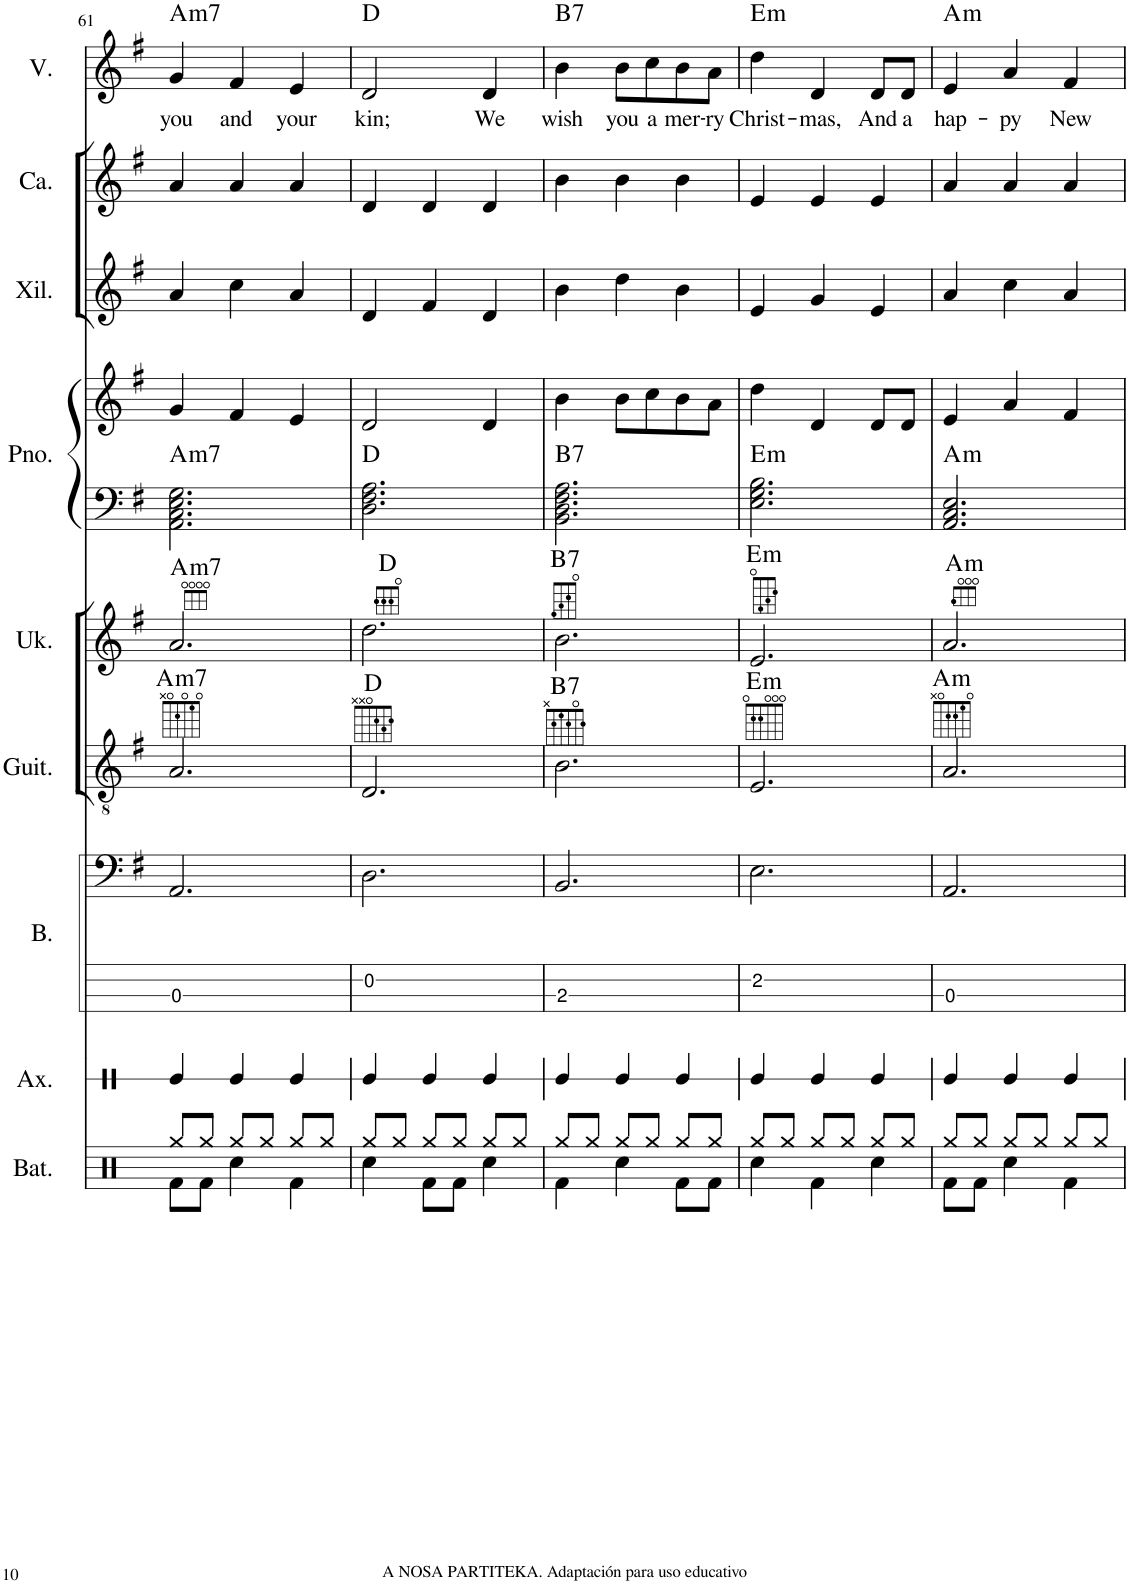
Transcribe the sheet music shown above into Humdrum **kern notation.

**kern	**kern	**kern	**kern	**kern	**harte	**kern	**harte	**kern	**kern	**harte	**kern	**kern	**kern	**text	**harte
*part9	*part8	*part7	*part7	*part6	*part6	*part5	*part5	*part4	*part4	*part4	*part3	*part2	*part1	*part1	*part1
*staff11	*staff10	*staff9	*staff8	*staff7	*	*staff6	*	*staff5	*staff4	*	*staff3	*staff2	*staff1	*staff1	*
*I"Batería	*I"Axóuxeres	*I"Baixo	*	*I"Guitarra	*	*I"Ukelele	*	*I"Piano	*	*	*I"Xilófono	*I"Carillón	*I"Voz	*	*
*I'Bat.	*I'Ax.	*I'B.	*	*I'Guit.	*	*I'Uk.	*	*I'Pno.	*	*	*I'Xil.	*I'Ca.	*I'V.	*	*
!!LO:PB:g=z
*clefX	*clefX	*	*clefF4	*clefGv2	*	*clefG2	*	*clefF4	*clefG2	*	*clefG2	*clefG2	*clefG2	*	*
*	*	*Trd7c12	*Trd7c12	*	*	*	*	*	*	*	*Trd-7c-12	*Trd-14c-24	*	*	*
*k[b-e-]	*k[]	*k[f#]	*k[f#]	*k[f#]	*	*k[f#]	*	*k[f#]	*k[f#]	*	*k[f#]	*k[f#]	*k[f#]	*	*
*M3/4	*M3/4	*M3/4	*M3/4	*M3/4	*	*M3/4	*	*M3/4	*M3/4	*	*M3/4	*M3/4	*M3/4	*	*
=61	=61	=61	=61	=61	=61	=61	=61	=61	=61	=61	=61	=61	=61	=61	=61
*^	*	*	*	*	*	*	*	*	*	*	*	*	*	*	*
!	!	!	!	!	!	!LO:H:kt=m7	!	!LO:H:kt=m7	!	!	!LO:H:kt=m7	!	!	!	!LO:LY:b	!LO:H:kt=m7
8Rgg/L	8Rf\L	4Re/	2.AA	2.AA/	2.A/	A:min7	2.a/	A:min7	2.AA\ 2.C\ 2.E\ 2.G\	4g/	A:min7	4a/	4a/	4g/	you	A:min7
8Rgg/J	8Rf\J	.	.	.	.	.	.	.	.	.	.	.	.	.	.	.
!	!	!	!	!	!	!	!	!	!	!	!	!	!	!	!LO:LY:b	!
8Rgg/L	4Rcc\	4Re/	.	.	.	.	.	.	.	4f#/	.	4cc\	4a/	4f#/	and	.
8Rgg/J	.	.	.	.	.	.	.	.	.	.	.	.	.	.	.	.
!	!	!	!	!	!	!	!	!	!	!	!	!	!	!	!LO:LY:b	!
8Rgg/L	4Rf\	4Re/	.	.	.	.	.	.	.	4e/	.	4a/	4a/	4e/	your	.
8Rgg/J	.	.	.	.	.	.	.	.	.	.	.	.	.	.	.	.
=62	=62	=62	=62	=62	=62	=62	=62	=62	=62	=62	=62	=62	=62	=62	=62	=62
!	!	!	!	!	!	!	!	!	!	!	!	!	!	!	!LO:LY:b	!
8Rgg/L	4Rcc\	4Re/	2.D	2.D\	2.D/	D:maj	2.dd\	D:maj	2.D\ 2.F#\ 2.A\	2d/	D:maj	4d/	4d/	2d/	kin;	D:maj
8Rgg/J	.	.	.	.	.	.	.	.	.	.	.	.	.	.	.	.
8Rgg/L	8Rf\L	4Re/	.	.	.	.	.	.	.	.	.	4f#/	4d/	.	.	.
8Rgg/J	8Rf\J	.	.	.	.	.	.	.	.	.	.	.	.	.	.	.
!	!	!	!	!	!	!	!	!	!	!	!	!	!	!	!LO:LY:b	!
8Rgg/L	4Rcc\	4Re/	.	.	.	.	.	.	.	4d/	.	4d/	4d/	4d/	We	.
8Rgg/J	.	.	.	.	.	.	.	.	.	.	.	.	.	.	.	.
=63	=63	=63	=63	=63	=63	=63	=63	=63	=63	=63	=63	=63	=63	=63	=63	=63
!	!	!	!	!	!	!LO:H:kt=7	!	!LO:H:kt=7	!	!	!LO:H:kt=7	!	!	!	!LO:LY:b	!LO:H:kt=7
8Rgg/L	4Rf\	4Re/	2.BB	2.BB/	2.B\	B:7	2.b\	B:7	2.BB\ 2.D\ 2.F#\ 2.A\	4b\	B:7	4b\	4b\	4b\	wish	B:7
8Rgg/J	.	.	.	.	.	.	.	.	.	.	.	.	.	.	.	.
!	!	!	!	!	!	!	!	!	!	!	!	!	!	!	!LO:LY:b	!
8Rgg/L	4Rcc\	4Re/	.	.	.	.	.	.	.	8b\L	.	4dd\	4b\	8b\L	you	.
!	!	!	!	!	!	!	!	!	!	!	!	!	!	!	!LO:LY:b	!
8Rgg/J	.	.	.	.	.	.	.	.	.	8cc\	.	.	.	8cc\	a	.
!	!	!	!	!	!	!	!	!	!	!	!	!	!	!	!LO:LY:b	!
8Rgg/L	8Rf\L	4Re/	.	.	.	.	.	.	.	8b\	.	4b\	4b\	8b\	mer-	.
!	!	!	!	!	!	!	!	!	!	!	!	!	!	!	!LO:LY:b	!
8Rgg/J	8Rf\J	.	.	.	.	.	.	.	.	8a\J	.	.	.	8a\J	-ry	.
=64	=64	=64	=64	=64	=64	=64	=64	=64	=64	=64	=64	=64	=64	=64	=64	=64
!	!	!	!	!	!	!LO:H:kt=m	!	!LO:H:kt=m	!	!	!LO:H:kt=m	!	!	!	!LO:LY:b	!LO:H:kt=m
8Rgg/L	4Rcc\	4Re/	2.E	2.E\	2.E/	E:min	2.e/	E:min	2.E\ 2.G\ 2.B\	4dd\	E:min	4e/	4e/	4dd\	Christ-	E:min
8Rgg/J	.	.	.	.	.	.	.	.	.	.	.	.	.	.	.	.
!	!	!	!	!	!	!	!	!	!	!	!	!	!	!	!LO:LY:b	!
8Rgg/L	4Rf\	4Re/	.	.	.	.	.	.	.	4d/	.	4g/	4e/	4d/	-mas,	.
8Rgg/J	.	.	.	.	.	.	.	.	.	.	.	.	.	.	.	.
!	!	!	!	!	!	!	!	!	!	!	!	!	!	!	!LO:LY:b	!
8Rgg/L	4Rcc\	4Re/	.	.	.	.	.	.	.	8d/L	.	4e/	4e/	8d/L	And	.
!	!	!	!	!	!	!	!	!	!	!	!	!	!	!	!LO:LY:b	!
8Rgg/J	.	.	.	.	.	.	.	.	.	8d/J	.	.	.	8d/J	a	.
=65	=65	=65	=65	=65	=65	=65	=65	=65	=65	=65	=65	=65	=65	=65	=65	=65
!	!	!	!	!	!	!LO:H:kt=m	!	!LO:H:kt=m	!	!	!LO:H:kt=m	!	!	!	!LO:LY:b	!LO:H:kt=m
8Rgg/L	8Rf\L	4Re/	2.AA	2.AA/	2.A/	A:min	2.a/	A:min	2.AA/ 2.C/ 2.E/	4e/	A:min	4a/	4a/	4e/	hap-	A:min
8Rgg/J	8Rf\J	.	.	.	.	.	.	.	.	.	.	.	.	.	.	.
!	!	!	!	!	!	!	!	!	!	!	!	!	!	!	!LO:LY:b	!
8Rgg/L	4Rcc\	4Re/	.	.	.	.	.	.	.	4a/	.	4cc\	4a/	4a/	-py	.
8Rgg/J	.	.	.	.	.	.	.	.	.	.	.	.	.	.	.	.
!	!	!	!	!	!	!	!	!	!	!	!	!	!	!	!LO:LY:b	!
8Rgg/L	4Rf\	4Re/	.	.	.	.	.	.	.	4f#/	.	4a/	4a/	4f#/	New	.
8Rgg/J	.	.	.	.	.	.	.	.	.	.	.	.	.	.	.	.
*v	*v	*	*	*	*	*	*	*	*	*	*	*	*	*	*	*
=	=	=	=	=	=	=	=	=	=	=	=	=	=	=	=
*-	*-	*-	*-	*-	*-	*-	*-	*-	*-	*-	*-	*-	*-	*-	*-
